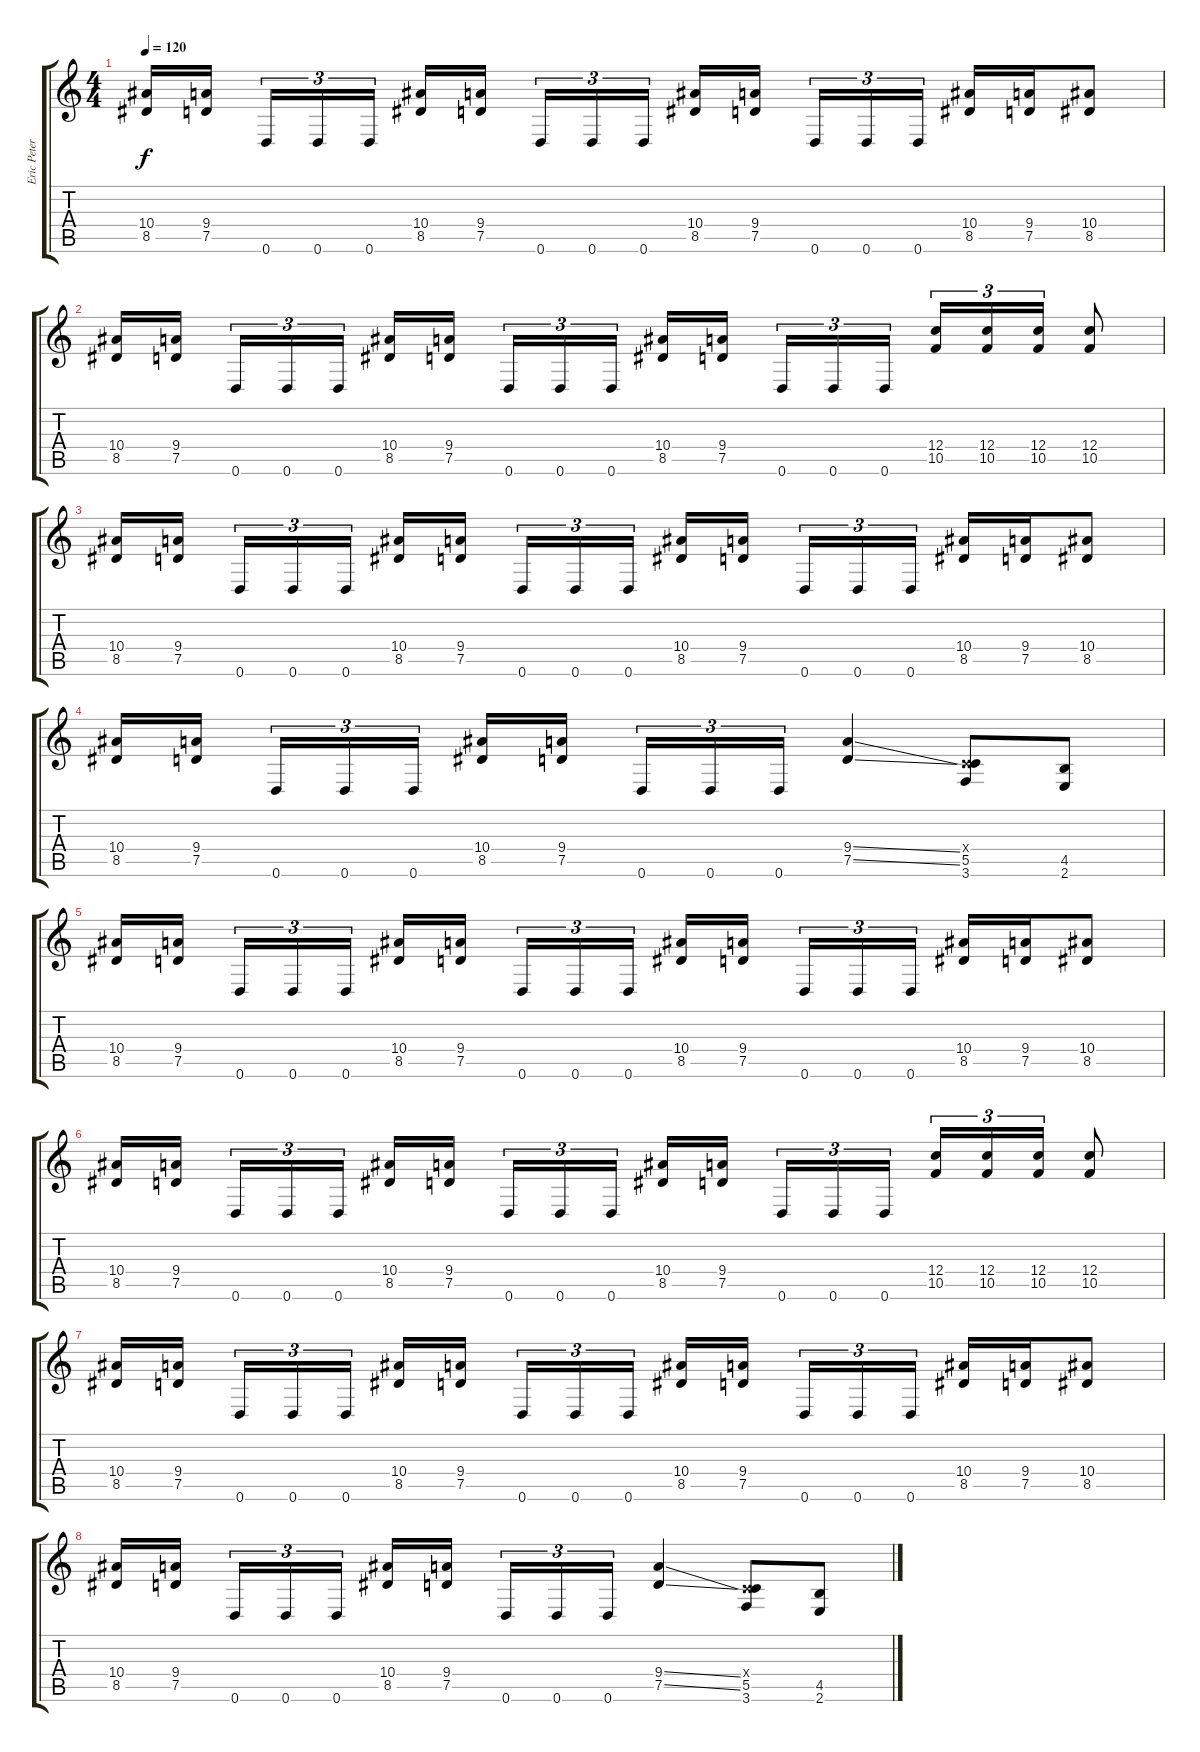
\track ("Eric Peterson" "Eric Peter") {instrument distortionguitar}
\staff {score tabs}
\tuning (D4 A3 F3 C3 G2 D2) {hide}
\ts (4 4)
\tempo 120
\clef g2
\ks c
(10.4 8.5).16{dy f} (9.4 7.5).16 0.6.16{tu (3 2)} 0.6.16{tu (3 2)} 0.6.16{tu (3 2)} (10.4 8.5).16 (9.4 7.5).16 0.6.16{tu (3 2)} 0.6.16{tu (3 2)} 0.6.16{tu (3 2)} (10.4 8.5).16 (9.4 7.5).16 0.6.16{tu (3 2)} 0.6.16{tu (3 2)} 0.6.16{tu (3 2)} (10.4 8.5).16 (9.4 7.5).16 (10.4 8.5).8 |
(10.4 8.5).16 (9.4 7.5).16 0.6.16{tu (3 2)} 0.6.16{tu (3 2)} 0.6.16{tu (3 2)} (10.4 8.5).16 (9.4 7.5).16 0.6.16{tu (3 2)} 0.6.16{tu (3 2)} 0.6.16{tu (3 2)} (10.4 8.5).16 (9.4 7.5).16 0.6.16{tu (3 2)} 0.6.16{tu (3 2)} 0.6.16{tu (3 2)} (12.4 10.5).16{tu (3 2)} (12.4 10.5).16{tu (3 2)} (12.4 10.5).16{tu (3 2)} (12.4 10.5).8 |
(10.4 8.5).16 (9.4 7.5).16 0.6.16{tu (3 2)} 0.6.16{tu (3 2)} 0.6.16{tu (3 2)} (10.4 8.5).16 (9.4 7.5).16 0.6.16{tu (3 2)} 0.6.16{tu (3 2)} 0.6.16{tu (3 2)} (10.4 8.5).16 (9.4 7.5).16 0.6.16{tu (3 2)} 0.6.16{tu (3 2)} 0.6.16{tu (3 2)} (10.4 8.5).16 (9.4 7.5).16 (10.4 8.5).8 |
(10.4 8.5).16 (9.4 7.5).16 0.6.16{tu (3 2)} 0.6.16{tu (3 2)} 0.6.16{tu (3 2)} (10.4 8.5).16 (9.4 7.5).16 0.6.16{tu (3 2)} 0.6.16{tu (3 2)} 0.6.16{tu (3 2)} (9.4{ss} 7.5{ss}).4 (0.4{x} 5.5 3.6).8 (4.5 2.6).8 |
(10.4 8.5).16 (9.4 7.5).16 0.6.16{tu (3 2)} 0.6.16{tu (3 2)} 0.6.16{tu (3 2)} (10.4 8.5).16 (9.4 7.5).16 0.6.16{tu (3 2)} 0.6.16{tu (3 2)} 0.6.16{tu (3 2)} (10.4 8.5).16 (9.4 7.5).16 0.6.16{tu (3 2)} 0.6.16{tu (3 2)} 0.6.16{tu (3 2)} (10.4 8.5).16 (9.4 7.5).16 (10.4 8.5).8 |
(10.4 8.5).16 (9.4 7.5).16 0.6.16{tu (3 2)} 0.6.16{tu (3 2)} 0.6.16{tu (3 2)} (10.4 8.5).16 (9.4 7.5).16 0.6.16{tu (3 2)} 0.6.16{tu (3 2)} 0.6.16{tu (3 2)} (10.4 8.5).16 (9.4 7.5).16 0.6.16{tu (3 2)} 0.6.16{tu (3 2)} 0.6.16{tu (3 2)} (12.4 10.5).16{tu (3 2)} (12.4 10.5).16{tu (3 2)} (12.4 10.5).16{tu (3 2)} (12.4 10.5).8 |
(10.4 8.5).16 (9.4 7.5).16 0.6.16{tu (3 2)} 0.6.16{tu (3 2)} 0.6.16{tu (3 2)} (10.4 8.5).16 (9.4 7.5).16 0.6.16{tu (3 2)} 0.6.16{tu (3 2)} 0.6.16{tu (3 2)} (10.4 8.5).16 (9.4 7.5).16 0.6.16{tu (3 2)} 0.6.16{tu (3 2)} 0.6.16{tu (3 2)} (10.4 8.5).16 (9.4 7.5).16 (10.4 8.5).8 |
(10.4 8.5).16 (9.4 7.5).16 0.6.16{tu (3 2)} 0.6.16{tu (3 2)} 0.6.16{tu (3 2)} (10.4 8.5).16 (9.4 7.5).16 0.6.16{tu (3 2)} 0.6.16{tu (3 2)} 0.6.16{tu (3 2)} (9.4{ss} 7.5{ss}).4 (0.4{x} 5.5 3.6).8 (4.5 2.6).8
